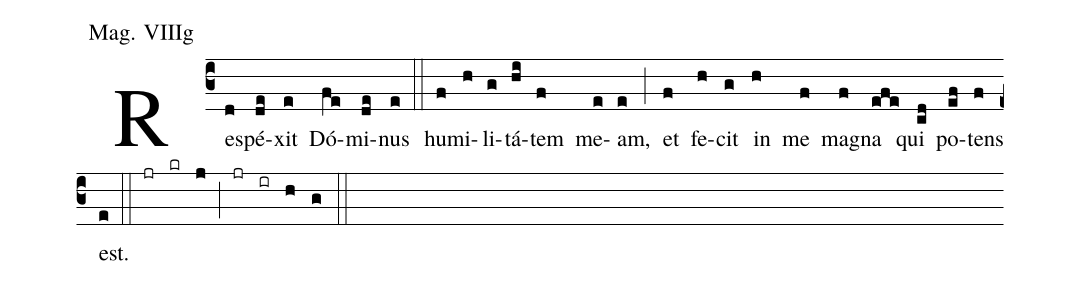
annotation: Mag. VIIIg;
%%
(c3) Re(d)spé(de)xit(e) Dó(fe)mi(de)nus(e) (::) hu(f)mi(h)li(g)tá(hi)tem(f) me(e)am,(e) (;) et(f) fe(h)cit(g) in(h) me(f) ma(f)gna(efe) qui(cd) po(ef)tens(f) est.(e) (::) (jr)(kr)(j)(;)(jr)(ir)(h)(g)(::)
